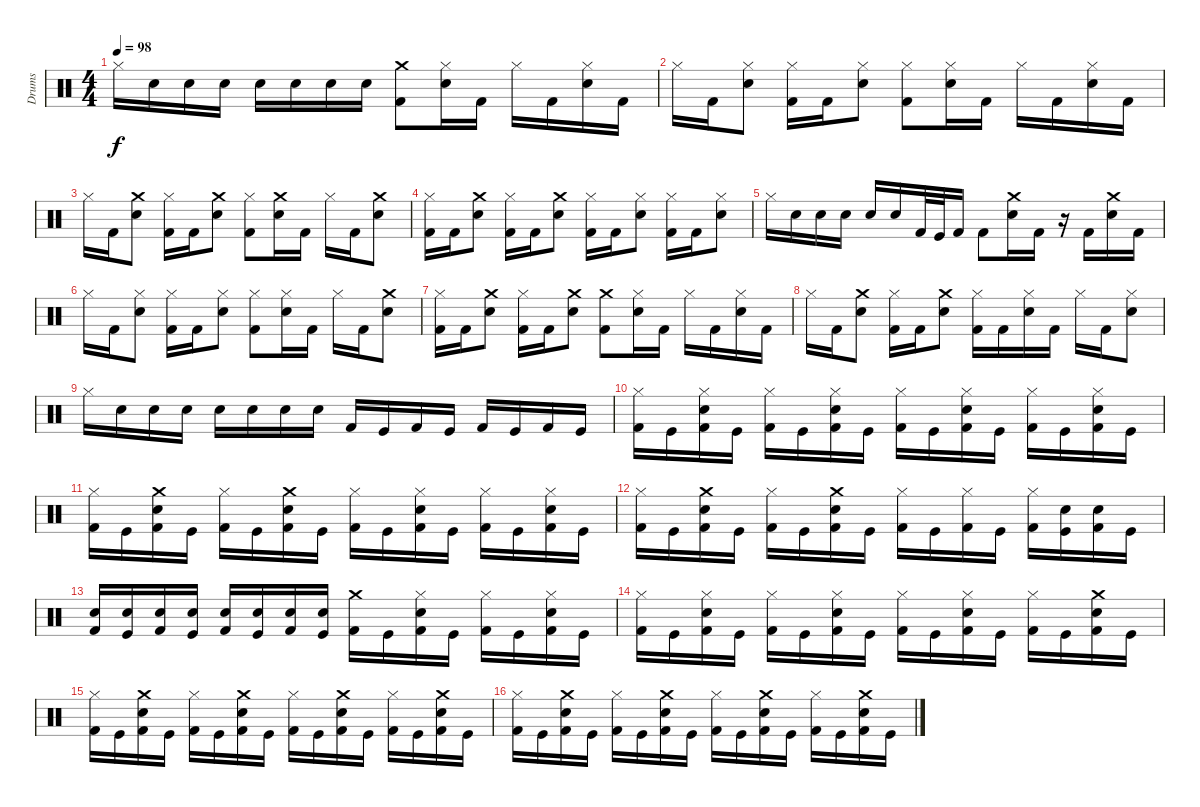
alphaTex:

\track ("Drums" "Drums") {instrument percussion}
\staff {score}
\articulation defaults
\ts (4 4)
\tempo 98
\clef neutral
\ks c "Hi-Hat (closed)".16{dy f} "Snare (hit) 2".16 "Snare (hit) 2".16 "Snare (hit) 2".16 "Snare (hit) 2".16 "Snare (hit) 2".16 "Snare (hit) 2".16 "Snare (hit) 2".16
("Crash medium (hit)" "Kick (hit) 2").8 ("Snare (hit) 2" "Hi-Hat (closed)").16 "Kick (hit) 2".16 "Hi-Hat (closed)".16 "Kick (hit) 2".16 ("Snare (hit) 2" "Hi-Hat (closed)").16 "Kick (hit) 2".16 |
"Hi-Hat (closed)".16 "Kick (hit) 2".16 ("Snare (hit) 2" "Hi-Hat (closed)").8 ("Kick (hit) 2" "Hi-Hat (closed)").16 "Kick (hit) 2".16 ("Snare (hit) 2" "Hi-Hat (closed)").8 ("Kick (hit) 2" "Hi-Hat (closed)").8 ("Snare (hit) 2" "Hi-Hat (closed)").16 "Kick (hit) 2".16 "Hi-Hat (closed)".16 "Kick (hit) 2".16 ("Snare (hit) 2" "Hi-Hat (closed)").16 "Kick (hit) 2".16 |
"Hi-Hat (closed)".16 "Kick (hit) 2".16 ("Snare (hit) 2" "Crash medium (hit)").8 ("Hi-Hat (closed)" "Kick (hit) 2").16 "Kick (hit) 2".16 ("Crash medium (hit)" "Snare (hit) 2").8 ("Hi-Hat (closed)" "Kick (hit) 2").8 ("Crash medium (hit)" "Snare (hit) 2").16 "Kick (hit) 2".16 "Hi-Hat (closed)".16 "Kick (hit) 2".16 ("Snare (hit) 2" "Crash medium (hit)").8 |
("Kick (hit) 2" "Hi-Hat (closed)").16 "Kick (hit) 2".16 ("Crash medium (hit)" "Snare (hit) 2").8 ("Kick (hit) 2" "Hi-Hat (closed)").16 "Kick (hit) 2".16 ("Crash medium (hit)" "Snare (hit) 2").8 ("Kick (hit) 2" "Hi-Hat (closed)").16 "Kick (hit) 2".16 ("Snare (hit) 2" "Hi-Hat (closed)").8 ("Kick (hit) 2" "Hi-Hat (closed)").16 "Kick (hit) 2".16 ("Snare (hit) 2" "Hi-Hat (closed)").8 |
"Hi-Hat (closed)".16 "Snare (hit) 2".16 "Snare (hit) 2".16 "Snare (hit) 2".16 "Snare (hit) 2".16 "Snare (hit) 2".16 "Kick (hit) 2".32 "Kick (hit)".32 "Kick (hit) 2".16 "Kick (hit) 2".8 ("Snare (hit) 2" "Crash medium (hit)").16 "Kick (hit) 2".16 r.16 "Kick (hit) 2".16 ("Crash medium (hit)" "Snare (hit) 2").16 "Kick (hit) 2".16 |
"Hi-Hat (closed)".16 "Kick (hit) 2".16 ("Snare (hit) 2" "Hi-Hat (closed)").8 ("Kick (hit) 2" "Hi-Hat (closed)").16 "Kick (hit) 2".16 ("Snare (hit) 2" "Hi-Hat (closed)").8 ("Kick (hit) 2" "Hi-Hat (closed)").8 ("Snare (hit) 2" "Hi-Hat (closed)").16 "Kick (hit) 2".16 "Hi-Hat (closed)".16 "Kick (hit) 2".16 ("Crash medium (hit)" "Snare (hit) 2").8 |
("Hi-Hat (closed)" "Kick (hit) 2").16 "Kick (hit) 2".16 ("Crash medium (hit)" "Snare (hit) 2").8 ("Hi-Hat (closed)" "Kick (hit) 2").16 "Kick (hit) 2".16 ("Crash medium (hit)" "Snare (hit) 2").8 ("Crash medium (hit)" "Kick (hit) 2").8 ("Snare (hit) 2" "Hi-Hat (closed)").16 "Kick (hit) 2".16 "Hi-Hat (closed)".16 "Kick (hit) 2".16 ("Snare (hit) 2" "Hi-Hat (closed)").16 "Kick (hit) 2".16 |
"Hi-Hat (closed)".16 "Kick (hit) 2".16 ("Crash medium (hit)" "Snare (hit) 2").8 ("Hi-Hat (closed)" "Kick (hit) 2").16 "Kick (hit) 2".16 ("Crash medium (hit)" "Snare (hit) 2").8 ("Hi-Hat (closed)" "Kick (hit) 2").16 "Kick (hit) 2".16 ("Snare (hit) 2" "Hi-Hat (closed)").16 "Kick (hit) 2".16 "Hi-Hat (closed)".16 "Kick (hit) 2".16 ("Snare (hit) 2" "Hi-Hat (closed)").8 |
"Hi-Hat (closed)".16 "Snare (hit) 2".16 "Snare (hit) 2".16 "Snare (hit) 2".16 "Snare (hit) 2".16 "Snare (hit) 2".16 "Snare (hit) 2".16 "Snare (hit) 2".16 "Kick (hit) 2".16 "Kick (hit)".16 "Kick (hit) 2".16 "Kick (hit)".16 "Kick (hit) 2".16 "Kick (hit)".16 "Kick (hit) 2".16 "Kick (hit)".16 |
("Hi-Hat (closed)" "Kick (hit) 2").16 "Kick (hit)".16 ("Snare (hit) 2" "Hi-Hat (closed)" "Kick (hit) 2").16 "Kick (hit)".16 ("Hi-Hat (closed)" "Kick (hit) 2").16 "Kick (hit)".16 ("Snare (hit) 2" "Hi-Hat (closed)" "Kick (hit) 2").16 "Kick (hit)".16 ("Hi-Hat (closed)" "Kick (hit) 2").16 "Kick (hit)".16 ("Snare (hit) 2" "Hi-Hat (closed)" "Kick (hit) 2").16 "Kick (hit)".16 ("Hi-Hat (closed)" "Kick (hit) 2").16 "Kick (hit)".16 ("Snare (hit) 2" "Hi-Hat (closed)" "Kick (hit) 2").16 "Kick (hit)".16 |
("Hi-Hat (closed)" "Kick (hit) 2").16 "Kick (hit)".16 ("Crash medium (hit)" "Snare (hit) 2" "Kick (hit) 2").16 "Kick (hit)".16 ("Hi-Hat (closed)" "Kick (hit) 2").16 "Kick (hit)".16 ("Crash medium (hit)" "Snare (hit) 2" "Kick (hit) 2").16 "Kick (hit)".16 ("Hi-Hat (closed)" "Kick (hit) 2").16 "Kick (hit)".16 ("Snare (hit) 2" "Hi-Hat (closed)" "Kick (hit) 2").16 "Kick (hit)".16 ("Hi-Hat (closed)" "Kick (hit) 2").16 "Kick (hit)".16 ("Snare (hit) 2" "Hi-Hat (closed)" "Kick (hit) 2").16 "Kick (hit)".16 |
("Hi-Hat (closed)" "Kick (hit) 2").16 "Kick (hit)".16 ("Crash medium (hit)" "Snare (hit) 2" "Kick (hit) 2").16 "Kick (hit)".16 ("Hi-Hat (closed)" "Kick (hit) 2").16 "Kick (hit)".16 ("Crash medium (hit)" "Snare (hit) 2" "Kick (hit) 2").16 "Kick (hit)".16 ("Hi-Hat (closed)" "Kick (hit) 2").16 "Kick (hit)".16 ("Hi-Hat (closed)" "Kick (hit) 2").16 "Kick (hit)".16 ("Hi-Hat (closed)" "Kick (hit) 2").16 ("Snare (hit) 2" "Kick (hit)").16 ("Snare (hit) 2" "Kick (hit) 2").16 "Kick (hit)".16 |
("Snare (hit) 2" "Kick (hit) 2").16 ("Snare (hit) 2" "Kick (hit)").16 ("Snare (hit) 2" "Kick (hit) 2").16 ("Snare (hit) 2" "Kick (hit)").16 ("Snare (hit) 2" "Kick (hit) 2").16 ("Snare (hit) 2" "Kick (hit)").16 ("Snare (hit) 2" "Kick (hit) 2").16 ("Snare (hit) 2" "Kick (hit)").16 ("Crash medium (hit)" "Kick (hit) 2").16 "Kick (hit)".16 ("Snare (hit) 2" "Hi-Hat (closed)" "Kick (hit) 2").16 "Kick (hit)".16 ("Hi-Hat (closed)" "Kick (hit) 2").16 "Kick (hit)".16 ("Snare (hit) 2" "Hi-Hat (closed)" "Kick (hit) 2").16 "Kick (hit)".16 |
("Hi-Hat (closed)" "Kick (hit) 2").16 "Kick (hit)".16 ("Snare (hit) 2" "Hi-Hat (closed)" "Kick (hit) 2").16 "Kick (hit)".16 ("Hi-Hat (closed)" "Kick (hit) 2").16 "Kick (hit)".16 ("Snare (hit) 2" "Hi-Hat (closed)" "Kick (hit) 2").16 "Kick (hit)".16 ("Hi-Hat (closed)" "Kick (hit) 2").16 "Kick (hit)".16 ("Snare (hit) 2" "Hi-Hat (closed)" "Kick (hit) 2").16 "Kick (hit)".16 ("Hi-Hat (closed)" "Kick (hit) 2").16 "Kick (hit)".16 ("Crash medium (hit)" "Snare (hit) 2" "Kick (hit) 2").16 "Kick (hit)".16 |
("Hi-Hat (closed)" "Kick (hit) 2").16 "Kick (hit)".16 ("Crash medium (hit)" "Snare (hit) 2" "Kick (hit) 2").16 "Kick (hit)".16 ("Hi-Hat (closed)" "Kick (hit) 2").16 "Kick (hit)".16 ("Crash medium (hit)" "Snare (hit) 2" "Kick (hit) 2").16 "Kick (hit)".16 ("Hi-Hat (closed)" "Kick (hit) 2").16 "Kick (hit)".16 ("Crash medium (hit)" "Snare (hit) 2" "Kick (hit) 2").16 "Kick (hit)".16 ("Hi-Hat (closed)" "Kick (hit) 2").16 "Kick (hit)".16 ("Crash medium (hit)" "Snare (hit) 2" "Kick (hit) 2").16 "Kick (hit)".16 |
("Hi-Hat (closed)" "Kick (hit) 2").16 "Kick (hit)".16 ("Crash medium (hit)" "Snare (hit) 2" "Kick (hit) 2").16 "Kick (hit)".16 ("Hi-Hat (closed)" "Kick (hit) 2").16 "Kick (hit)".16 ("Crash medium (hit)" "Snare (hit) 2" "Kick (hit) 2").16 "Kick (hit)".16 ("Hi-Hat (closed)" "Kick (hit) 2").16 "Kick (hit)".16 ("Crash medium (hit)" "Snare (hit) 2" "Kick (hit) 2").16 "Kick (hit)".16 ("Hi-Hat (closed)" "Kick (hit) 2").16 "Kick (hit)".16 ("Crash medium (hit)" "Snare (hit) 2" "Kick (hit) 2").16 "Kick (hit)".16
